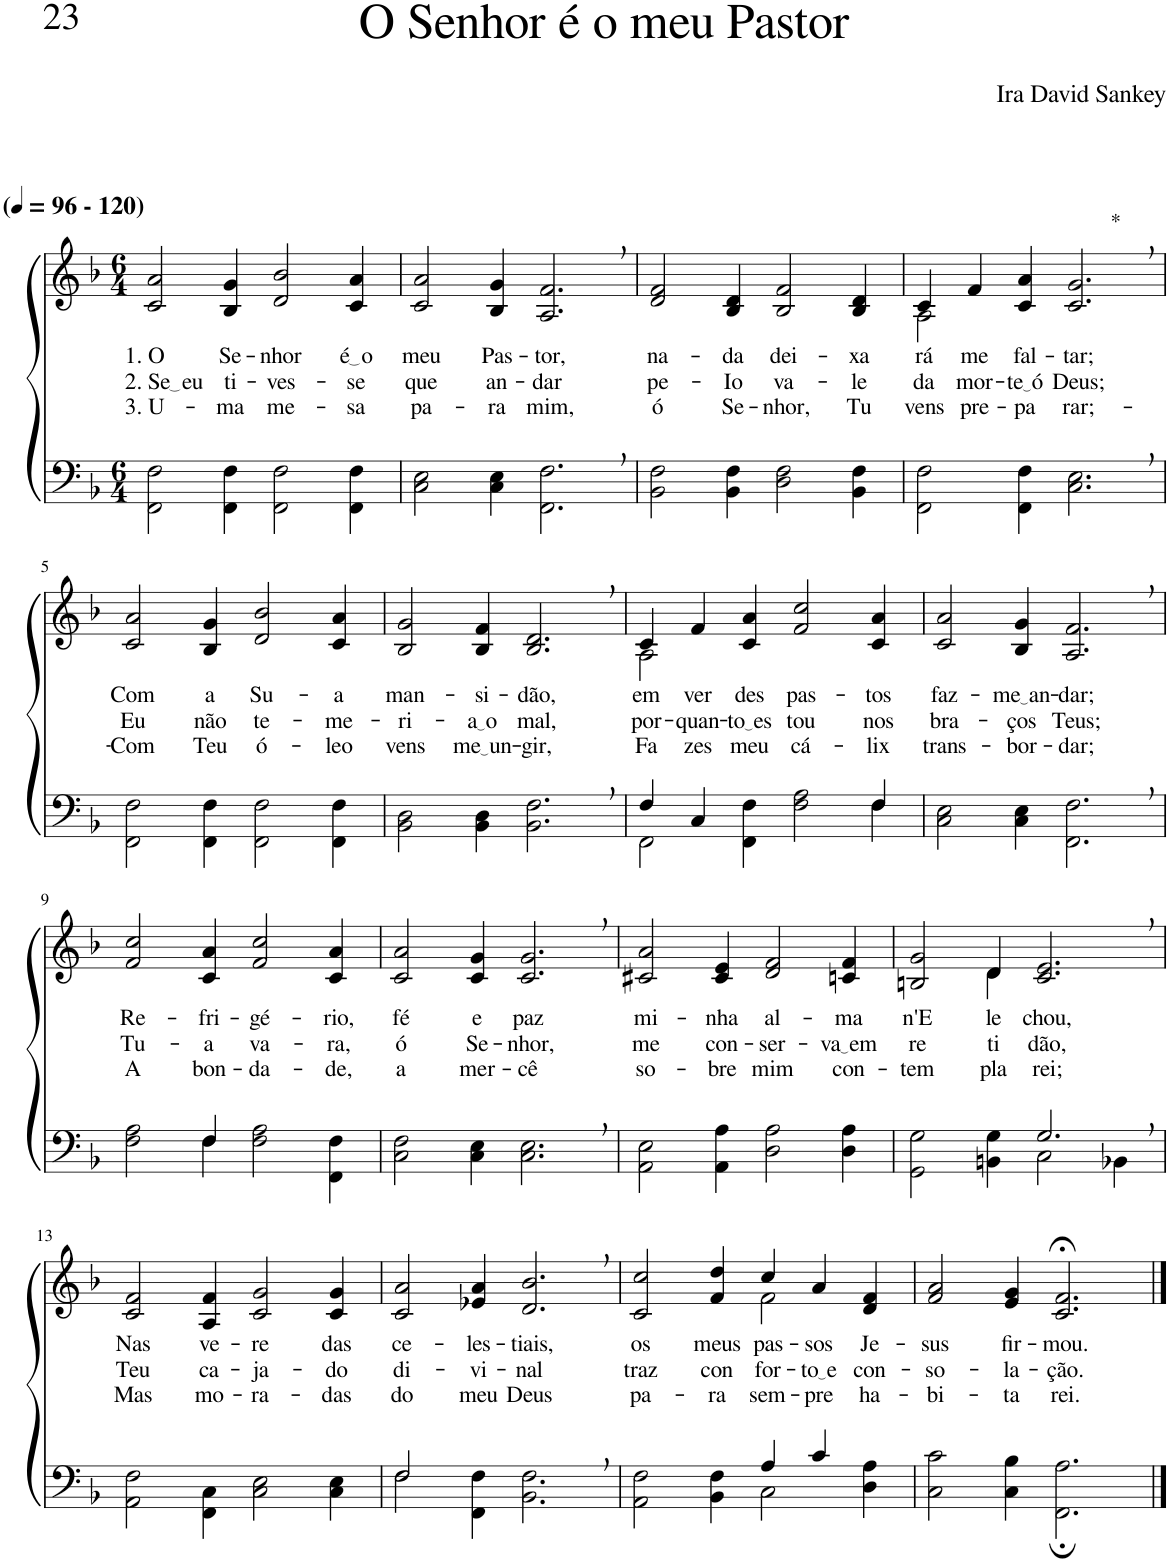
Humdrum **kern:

**kern	**kern	**text	**text	**text
*part2	*part1	*part1	*part1	*part1
*staff2	*staff1	*staff1	*staff1	*staff1
*I"Parte III e IV	*I"Parte I e II	*	*	*
*clefF4	*clefG2	*	*	*
*Trd-1c-2	*Trd-1c-2	*	*	*
*k[b-]	*k[b-]	*	*	*
*M6/4	*M6/4	*	*	*
*MM96	*MM96	*	*	*
=1	=1	=1	=1	=1
!	!LO:TX:a:B:t=(	!	!	!
!	!LO:TX:a:B:t=- 120)	!	!	!
!	!	!LO:LY:b	!LO:LY:b	!LO:LY:b
2FF\ 2F\	2c/ 2a/	1. O	2. Se eu	3. U-
!	!	!LO:LY:b	!LO:LY:b	!LO:LY:b
4FF\ 4F\	4B-/ 4g/	Se-	ti-	-ma
!	!	!LO:LY:b	!LO:LY:b	!LO:LY:b
2FF\ 2F\	2d/ 2b-/	-nhor	-ves-	me-
!	!	!LO:LY:b	!LO:LY:b	!LO:LY:b
4FF\ 4F\	4c/ 4a/	é o	-se	-sa
=2	=2	=2	=2	=2
!	!	!LO:LY:b	!LO:LY:b	!LO:LY:b
2C\ 2E\	2c/ 2a/	meu	que	pa-
!	!	!LO:LY:b	!LO:LY:b	!LO:LY:b
4C\ 4E\	4B-/ 4g/	Pas-	an-	-ra
!	!	!LO:LY:b	!LO:LY:b	!LO:LY:b
2.FF\, 2.F\,	2.A/, 2.f/,	-tor,	-dar	mim,
=3	=3	=3	=3	=3
!	!	!LO:LY:b	!LO:LY:b	!LO:LY:b
2BB-\ 2F\	2d/ 2f/	na-	pe-	ó
!	!	!LO:LY:b	!LO:LY:b	!LO:LY:b
4BB-\ 4F\	4B-/ 4d/	-da	-Io	Se-
!	!	!LO:LY:b	!LO:LY:b	!LO:LY:b
2D\ 2F\	2B-/ 2f/	dei-	va-	-nhor,
!	!	!LO:LY:b	!LO:LY:b	!LO:LY:b
4BB-\ 4F\	4B-/ 4d/	-xa-	-le	Tu
=4	=4	=4	=4	=4
*	*^	*	*	*
!	!	!	!LO:LY:b	!LO:LY:b	!LO:LY:b
2FF\ 2F\	4c/	2A\	-rá	da	vens
!	!	!	!LO:LY:b	!LO:LY:b	!LO:LY:b
.	4f/	.	me	mor-	pre-
!	!	!	!LO:LY:b	!LO:LY:b	!LO:LY:b
4FF\ 4F\	4c/ 4a/	1ryy	fal-	te ó	-pa
!	!LO:TX:a:t=*	!	!	!	!
!	!	!	!LO:LY:b	!LO:LY:b	!LO:LY:b
2.C\, 2.E\,	2.c/, 2.g/,	.	-tar;	Deus;	-rar;-
*	*v	*v	*	*	*
!!LO:LB:g=z
=5	=5	=5	=5	=5
!	!	!LO:LY:b	!LO:LY:b	!LO:LY:b
2FF\ 2F\	2c/ 2a/	Com	Eu	-Com
!	!	!LO:LY:b	!LO:LY:b	!LO:LY:b
4FF\ 4F\	4B-/ 4g/	a	não	Teu
!	!	!LO:LY:b	!LO:LY:b	!LO:LY:b
2FF\ 2F\	2d/ 2b-/	Su-	te-	ó-
!	!	!LO:LY:b	!LO:LY:b	!LO:LY:b
4FF\ 4F\	4c/ 4a/	-a	-me-	-leo
=6	=6	=6	=6	=6
!	!	!LO:LY:b	!LO:LY:b	!LO:LY:b
2BB-\ 2D\	2B-/ 2g/	man-	-ri-	vens
!	!	!LO:LY:b	!LO:LY:b	!LO:LY:b
4BB-\ 4D\	4B-/ 4f/	-si-	a o	me un
!	!	!LO:LY:b	!LO:LY:b	!LO:LY:b
2.BB-\, 2.F\,	2.B-/, 2.d/,	-dão,	mal,	-gir,
=7	=7	=7	=7	=7
*^	*^	*	*	*
!	!	!	!	!LO:LY:b	!LO:LY:b	!LO:LY:b
4F/	2FF\	4c/	2A\	em	por-	Fa
!	!	!	!	!LO:LY:b	!LO:LY:b	!LO:LY:b
4C/	.	4f/	.	ver	-quan-	zes
!	!	!	!	!LO:LY:b	!LO:LY:b	!LO:LY:b
2ryy	4FF\ 4F\	4c/ 4a/	1ryy	des	to es	meu
!	!	!	!	!LO:LY:b	!LO:LY:b	!LO:LY:b
.	2F\ 2A\	2f/ 2cc/	.	pas-	tou	cá-
4ryy	.	.	.	.	.	.
!	!	!	!	!LO:LY:b	!LO:LY:b	!LO:LY:b
4F/	4F\	4c/ 4a/	.	-tos	nos	-lix
*	*	*v	*v	*	*	*
=8	=8	=8	=8	=8	=8
!	!	!	!LO:LY:b	!LO:LY:b	!LO:LY:b
*v	*v	*	*	*	*
2C\ 2E\	2c/ 2a/	faz-	bra-	trans-
!	!	!LO:LY:b	!LO:LY:b	!LO:LY:b
4C\ 4E\	4B-/ 4g/	me an	-ços	-bor-
!	!	!LO:LY:b	!LO:LY:b	!LO:LY:b
2.FF\, 2.F\,	2.A/, 2.f/,	-dar;	Teus;	-dar;
!!LO:LB:g=z
=9	=9	=9	=9	=9
*^	*	*	*	*
!	!	!	!LO:LY:b	!LO:LY:b	!LO:LY:b
2ryy	2F\ 2A\	2f/ 2cc/	Re-	Tu-	A
!	!	!	!LO:LY:b	!LO:LY:b	!LO:LY:b
4F/	4F\	4c/ 4a/	-fri-	-a	bon-
!	!	!	!LO:LY:b	!LO:LY:b	!LO:LY:b
2.ryy	2F\ 2A\	2f/ 2cc/	-gé-	va-	-da-
!	!	!	!LO:LY:b	!LO:LY:b	!LO:LY:b
.	4FF\ 4F\	4c/ 4a/	-rio,	-ra,	-de,
=10	=10	=10	=10	=10	=10
!	!	!	!LO:LY:b	!LO:LY:b	!LO:LY:b
*v	*v	*	*	*	*
2C\ 2F\	2c/ 2a/	fé	ó	a
!	!	!LO:LY:b	!LO:LY:b	!LO:LY:b
4C\ 4E\	4c/ 4g/	e	Se-	mer-
!	!	!LO:LY:b	!LO:LY:b	!LO:LY:b
2.C\, 2.E\,	2.c/, 2.g/,	paz	-nhor,	-cê
=11	=11	=11	=11	=11
!	!	!LO:LY:b	!LO:LY:b	!LO:LY:b
2AA\ 2E\	2c#X/ 2a/	mi-	me	so-
!	!	!LO:LY:b	!LO:LY:b	!LO:LY:b
4AA\ 4A\	4c#/ 4e/	-nha	con-	-bre
!	!	!LO:LY:b	!LO:LY:b	!LO:LY:b
2D\ 2A\	2d/ 2f/	al-	-ser-	mim
!	!	!LO:LY:b	!LO:LY:b	!LO:LY:b
4D\ 4A\	4cn/ 4f/	-ma	va em	con-
=12	=12	=12	=12	=12
*^	*	*	*	*
!	!	!	!LO:LY:b	!LO:LY:b	!LO:LY:b
*	*	*^	*	*	*
2.ryy	2GG\ 2G\	2Bn/ 2g/	2ryy	n'E-	re-	-tem-
!	!	!	!	!LO:LY:b	!LO:LY:b	!LO:LY:b
.	4BBn\ 4G\	4d/	4d\	-le	-ti-	-pla-
!	!	!	!	!LO:LY:b	!LO:LY:b	!LO:LY:b
2.G,/	2C\	2.c/, 2.e/,	2.ryy	chou,	-dão,	-rei;
.	4BB-X\	.	.	.	.	.
*	*	*v	*v	*	*	*
!!LO:LB:g=z
=13	=13	=13	=13	=13	=13
!	!	!	!LO:LY:b	!LO:LY:b	!LO:LY:b
*v	*v	*	*	*	*
2AA\ 2F\	2c/ 2f/	Nas	Teu	Mas
!	!	!LO:LY:b	!LO:LY:b	!LO:LY:b
4FF\ 4C\	4A/ 4f/	ve-	ca-	mo-
!	!	!LO:LY:b	!LO:LY:b	!LO:LY:b
2C\ 2E\	2c/ 2g/	-re	-ja-	-ra-
!	!	!LO:LY:b	!LO:LY:b	!LO:LY:b
4C\ 4E\	4c/ 4g/	das	-do	-das
=14	=14	=14	=14	=14
*^	*	*	*	*
!	!	!	!LO:LY:b	!LO:LY:b	!LO:LY:b
2F/	2F\	2c/ 2a/	ce-	di-	do
!	!	!	!LO:LY:b	!LO:LY:b	!LO:LY:b
1ryy	4FF\ 4F\	4e-X/ 4a/	-les-	-vi-	meu
!	!	!	!LO:LY:b	!LO:LY:b	!LO:LY:b
.	2.BB-\ 2.F\	2.d/, 2.b-/,	-tiais,	-nal	Deus
=15	=15	=15	=15	=15	=15
!	!	!	!LO:LY:b	!LO:LY:b	!LO:LY:b
*	*	*^	*	*	*
2.ryy	2AA\ 2F\	2c/ 2cc/	2.ryy	os	traz	pa-
!	!	!	!	!LO:LY:b	!LO:LY:b	!LO:LY:b
.	4BB-\ 4F\	4f/ 4dd/	.	meus	con-	-ra
!	!	!	!	!LO:LY:b	!	!
!	!	!	!	!	!LO:LY:b	!LO:LY:b
4A/	2C\	4cc/	2f\	.	-for-	sem-
!	!	!	!	!LO:LY:b	!LO:LY:b	!LO:LY:b
4c/	.	4a/	.	-sos	to e	-pre
!	!	!	!	!LO:LY:b	!LO:LY:b	!LO:LY:b
4ryy	4D\ 4A\	4d/ 4f/	4ryy	Je-	con-	ha-
=16	=16	=16	=16	=16	=16	=16
!	!	!	!	!LO:LY:b	!LO:LY:b	!LO:LY:b
*v	*v	*	*	*	*	*
*	*v	*v	*	*	*
2C\ 2c\	2f/ 2a/	-sus	-so-	-bi-
!	!	!LO:LY:b	!LO:LY:b	!LO:LY:b
4C\ 4B-\	4e/ 4g/	fir-	-la-	-ta
!	!	!LO:LY:b	!LO:LY:b	!LO:LY:b
2.FF\; 2.A\;	2.c/;< 2.f/;<	-mou.	-ção.	rei.
==	==	==	==	==
*-	*-	*-	*-	*-
